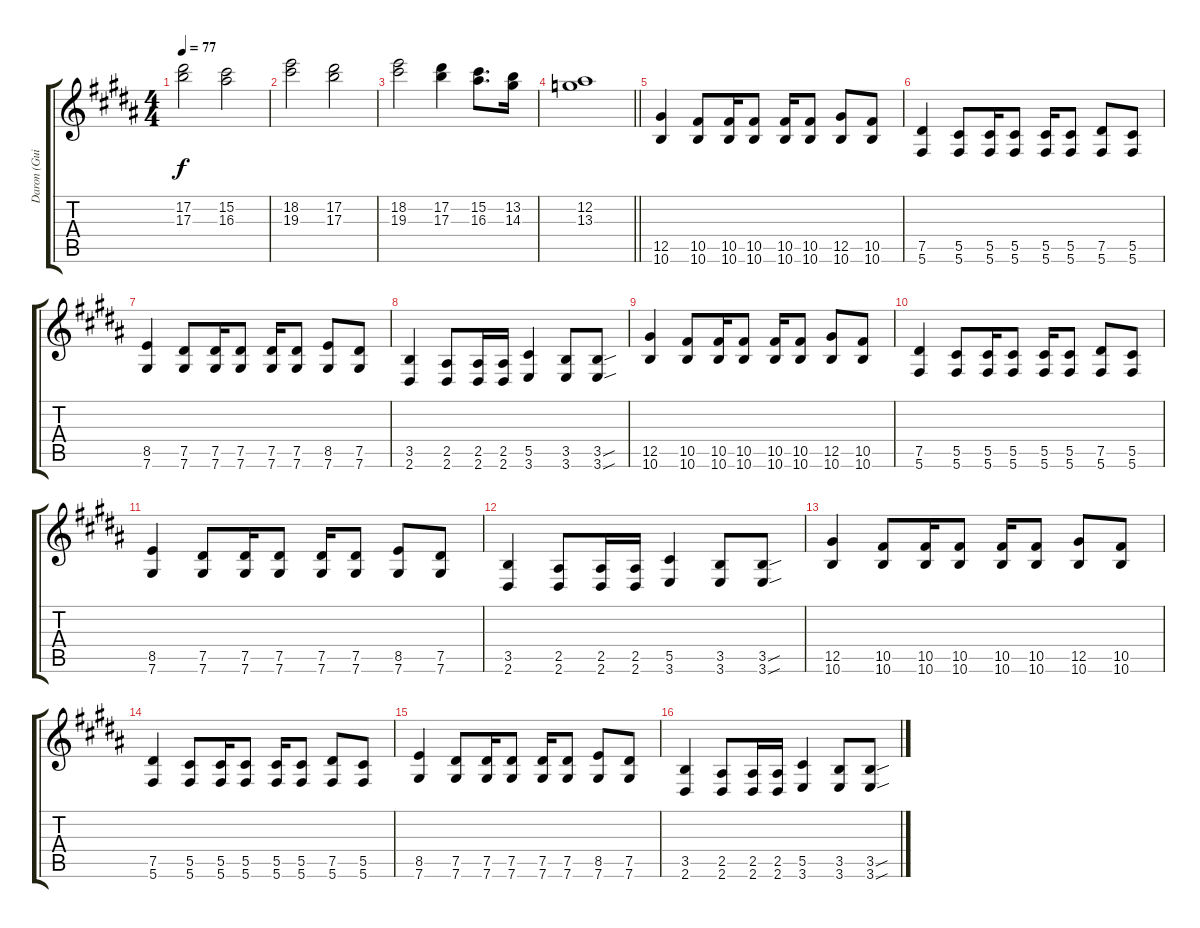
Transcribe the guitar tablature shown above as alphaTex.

\track ("Daron (Guitar)" "Daron (Gui") {instrument electricguitarjazz}
\staff {score tabs}
\tuning (Eb4 Bb3 Gb3 Db3 Ab2 Db2) {hide}
\ts (4 4)
\tempo 77
\clef g2
\ks g#minor
(17.2 17.3).2{dy f} (15.2 16.3).2 |
(18.2 19.3).2 (17.2 17.3).2 |
(18.2 19.3).2 (17.2 17.3).4 (15.2 16.3).8{d} (13.2 14.3).16 |
\barLineRight lightlight
(12.2 13.3).1 |
(12.5 10.6).4 (10.5 10.6).8 (10.5 10.6).16 (10.5 10.6).8 (10.5 10.6).16 (10.5 10.6).8 (12.5 10.6).8 (10.5 10.6).8 |
(7.5 5.6).4 (5.5 5.6).8 (5.5 5.6).16 (5.5 5.6).8 (5.5 5.6).16 (5.5 5.6).8 (7.5 5.6).8 (5.5 5.6).8 |
(8.5 7.6).4 (7.5 7.6).8 (7.5 7.6).16 (7.5 7.6).8 (7.5 7.6).16 (7.5 7.6).8 (8.5 7.6).8 (7.5 7.6).8 |
(3.5 2.6).4 (2.5 2.6).8 (2.5 2.6).16 (2.5 2.6).16 (5.5 3.6).4 (3.5 3.6).8 (3.5{sou} 3.6{sou}).8 |
(12.5 10.6).4 (10.5 10.6).8 (10.5 10.6).16 (10.5 10.6).8 (10.5 10.6).16 (10.5 10.6).8 (12.5 10.6).8 (10.5 10.6).8 |
(7.5 5.6).4 (5.5 5.6).8 (5.5 5.6).16 (5.5 5.6).8 (5.5 5.6).16 (5.5 5.6).8 (7.5 5.6).8 (5.5 5.6).8 |
(8.5 7.6).4 (7.5 7.6).8 (7.5 7.6).16 (7.5 7.6).8 (7.5 7.6).16 (7.5 7.6).8 (8.5 7.6).8 (7.5 7.6).8 |
(3.5 2.6).4 (2.5 2.6).8 (2.5 2.6).16 (2.5 2.6).16 (5.5 3.6).4 (3.5 3.6).8 (3.5{sou} 3.6{sou}).8 |
(12.5 10.6).4 (10.5 10.6).8 (10.5 10.6).16 (10.5 10.6).8 (10.5 10.6).16 (10.5 10.6).8 (12.5 10.6).8 (10.5 10.6).8 |
(7.5 5.6).4 (5.5 5.6).8 (5.5 5.6).16 (5.5 5.6).8 (5.5 5.6).16 (5.5 5.6).8 (7.5 5.6).8 (5.5 5.6).8 |
(8.5 7.6).4 (7.5 7.6).8 (7.5 7.6).16 (7.5 7.6).8 (7.5 7.6).16 (7.5 7.6).8 (8.5 7.6).8 (7.5 7.6).8 |
(3.5 2.6).4 (2.5 2.6).8 (2.5 2.6).16 (2.5 2.6).16 (5.5 3.6).4 (3.5 3.6).8 (3.5{sou} 3.6{sou}).8
